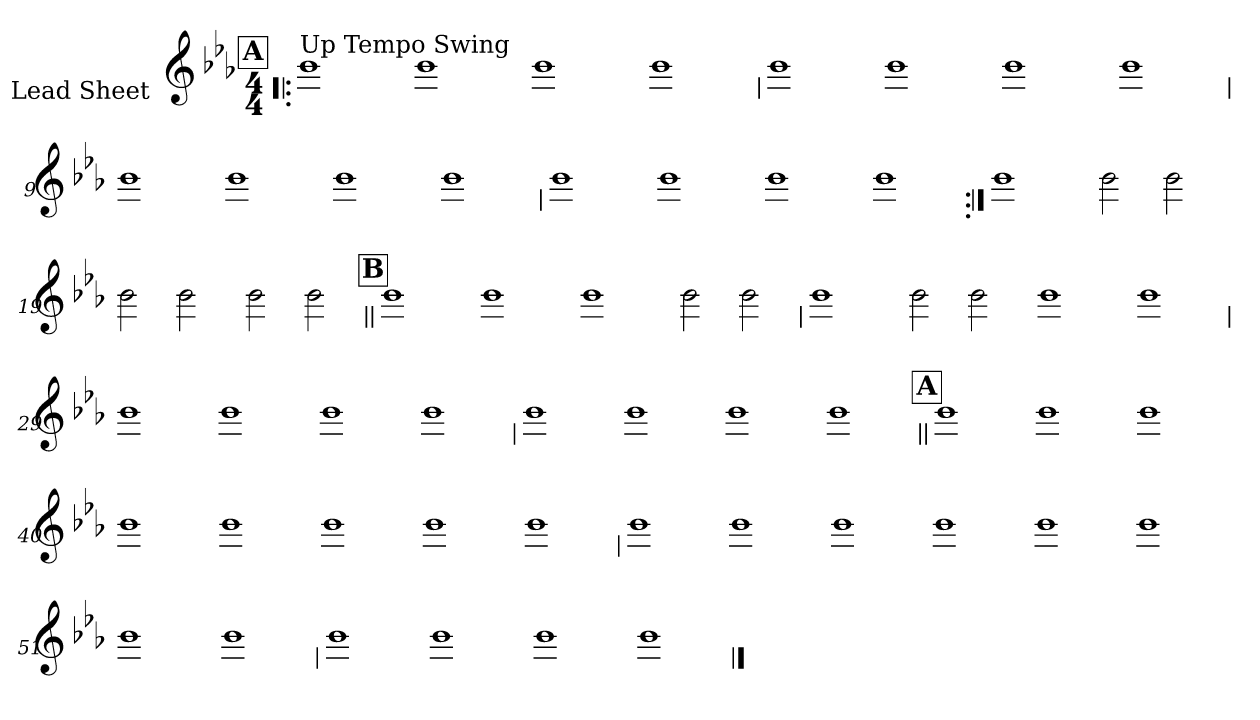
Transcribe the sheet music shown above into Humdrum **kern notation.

**kern
*part1
*staff1
*I"Lead Sheet
*stria0
*clefG2
*k[b-e-a-]
*E-:
*M4/4
!!LO:REH:place=s1:a:t=A
=1!|:
!LO:TX:a:t=Up Tempo Swing
1b-
=2-
1b-
=3-
1b-
=4-
1b-
!!LO:LB:g=z
=5
1b-
=6-
1b-
=7-
1b-
=8-
1b-
!!LO:LB:g=z
=9
1b-
=10-
1b-
=11-
1b-
=12-
1b-
!!LO:LB:g=z
=13
1b-
=14-
1b-
=15-
1b-
=16-
1b-
!!LO:LB:g=z
=17:|!
1b-
=18-
2b-
2b-
=19-
2b-
2b-
=20-
2b-
2b-
!!LO:LB:g=z
!!LO:REH:place=s1:a:t=B
=21||
1b-
=22-
1b-
=23-
1b-
=24-
2b-
2b-
!!LO:LB:g=z
=25
1b-
=26-
2b-
2b-
=27-
1b-
=28-
1b-
!!LO:LB:g=z
=29
1b-
=30-
1b-
=31-
1b-
=32-
1b-
!!LO:LB:g=z
=33
1b-
=34-
1b-
=35-
1b-
=36-
1b-
!!LO:LB:g=z
!!LO:REH:place=s1:a:t=A
=37||
1b-
=38-
1b-
=39-
1b-
=40-
1b-
=41-
1b-
=42-
1b-
=43-
1b-
=44-
1b-
!!LO:LB:g=z
=45
1b-
=46-
1b-
=47-
1b-
=48-
1b-
=49-
1b-
=50-
1b-
=51-
1b-
=52-
1b-
!!LO:LB:g=z
=53
1b-
=54-
1b-
=55-
1b-
=56-
1b-
==
*-
